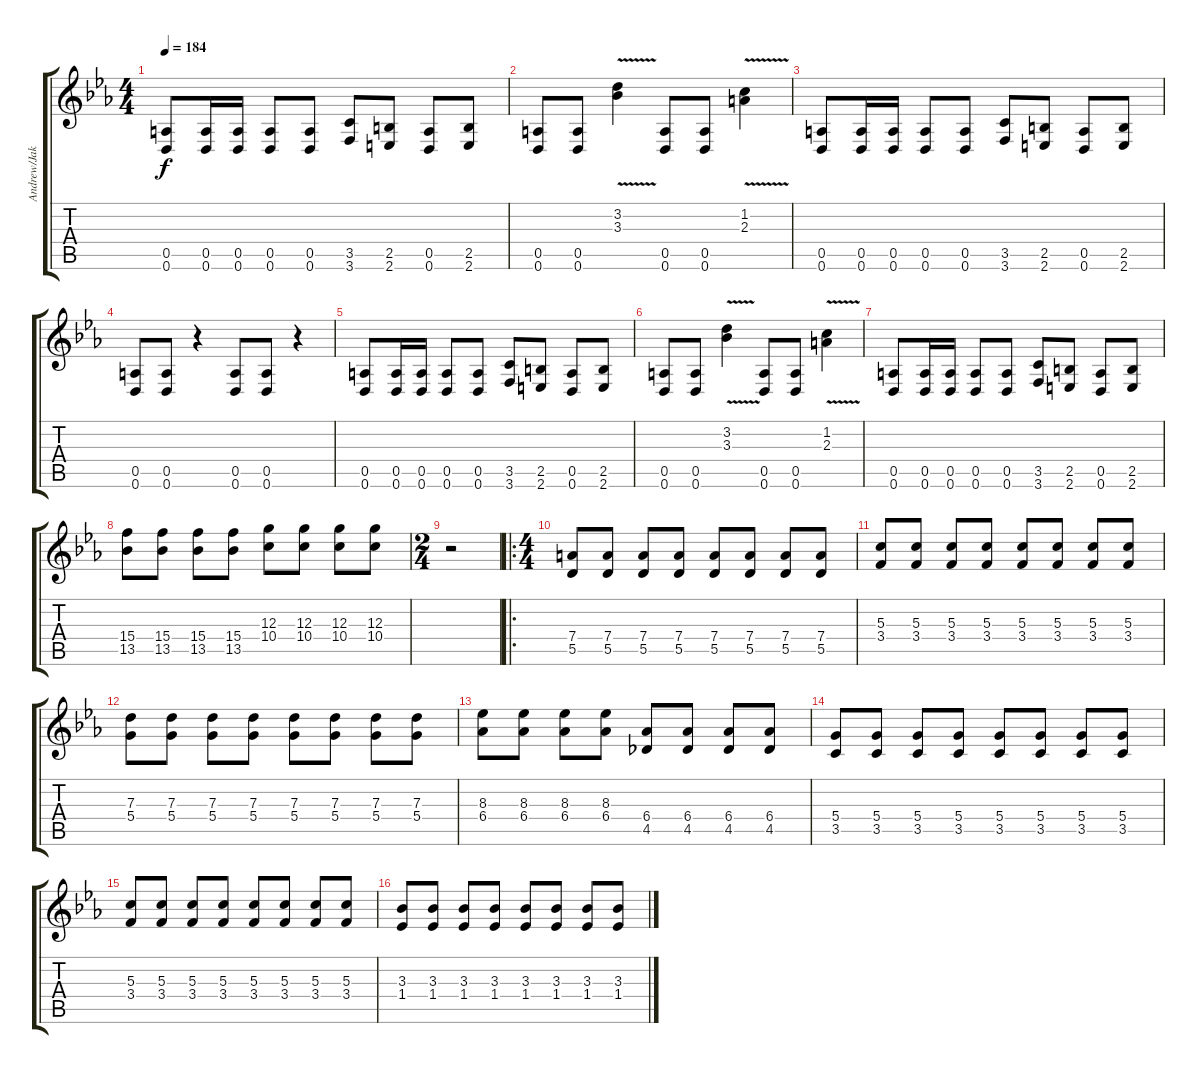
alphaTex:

\track ("Andrew/Jake" "Andrew/Jak") {instrument overdrivenguitar}
\staff {score tabs}
\tuning (E4 B3 G3 D3 A2 D2) {hide}
\ts (4 4)
\tempo 184
\clef g2
\ks cminor
(0.5 0.6).8{dy f} (0.5 0.6).16 (0.5 0.6).16 (0.5 0.6).8 (0.5 0.6).8 (3.5 3.6).8 (2.5 2.6).8 (0.5 0.6).8 (2.5 2.6).8 |
(0.5 0.6).8 (0.5 0.6).8 (3.2 3.3{v}).4 (0.5 0.6).8 (0.5 0.6).8 (1.2 2.3{v}).4 |
(0.5 0.6).8 (0.5 0.6).16 (0.5 0.6).16 (0.5 0.6).8 (0.5 0.6).8 (3.5 3.6).8 (2.5 2.6).8 (0.5 0.6).8 (2.5 2.6).8 |
(0.5 0.6).8 (0.5 0.6).8 r.4 (0.5 0.6).8 (0.5 0.6).8 r.4 |
(0.5 0.6).8 (0.5 0.6).16 (0.5 0.6).16 (0.5 0.6).8 (0.5 0.6).8 (3.5 3.6).8 (2.5 2.6).8 (0.5 0.6).8 (2.5 2.6).8 |
(0.5 0.6).8 (0.5 0.6).8 (3.2 3.3{v}).4 (0.5 0.6).8 (0.5 0.6).8 (1.2 2.3{v}).4 |
(0.5 0.6).8 (0.5 0.6).16 (0.5 0.6).16 (0.5 0.6).8 (0.5 0.6).8 (3.5 3.6).8 (2.5 2.6).8 (0.5 0.6).8 (2.5 2.6).8 |
(15.4 13.5).8 (15.4 13.5).8 (15.4 13.5).8 (15.4 13.5).8 (12.3 10.4).8 (12.3 10.4).8 (12.3 10.4).8 (12.3 10.4).8 |
\ts (2 4)
r.2 |
\ro
\ts (4 4)
(7.4 5.5).8 (7.4 5.5).8 (7.4 5.5).8 (7.4 5.5).8 (7.4 5.5).8 (7.4 5.5).8 (7.4 5.5).8 (7.4 5.5).8 |
(5.3 3.4).8 (5.3 3.4).8 (5.3 3.4).8 (5.3 3.4).8 (5.3 3.4).8 (5.3 3.4).8 (5.3 3.4).8 (5.3 3.4).8 |
(7.3 5.4).8 (7.3 5.4).8 (7.3 5.4).8 (7.3 5.4).8 (7.3 5.4).8 (7.3 5.4).8 (7.3 5.4).8 (7.3 5.4).8 |
(8.3 6.4).8 (8.3 6.4).8 (8.3 6.4).8 (8.3 6.4).8 (6.4 4.5).8 (6.4 4.5).8 (6.4 4.5).8 (6.4 4.5).8 |
(5.4 3.5).8 (5.4 3.5).8 (5.4 3.5).8 (5.4 3.5).8 (5.4 3.5).8 (5.4 3.5).8 (5.4 3.5).8 (5.4 3.5).8 |
(5.3 3.4).8 (5.3 3.4).8 (5.3 3.4).8 (5.3 3.4).8 (5.3 3.4).8 (5.3 3.4).8 (5.3 3.4).8 (5.3 3.4).8 |
(3.3 1.4).8 (3.3 1.4).8 (3.3 1.4).8 (3.3 1.4).8 (3.3 1.4).8 (3.3 1.4).8 (3.3 1.4).8 (3.3 1.4).8
